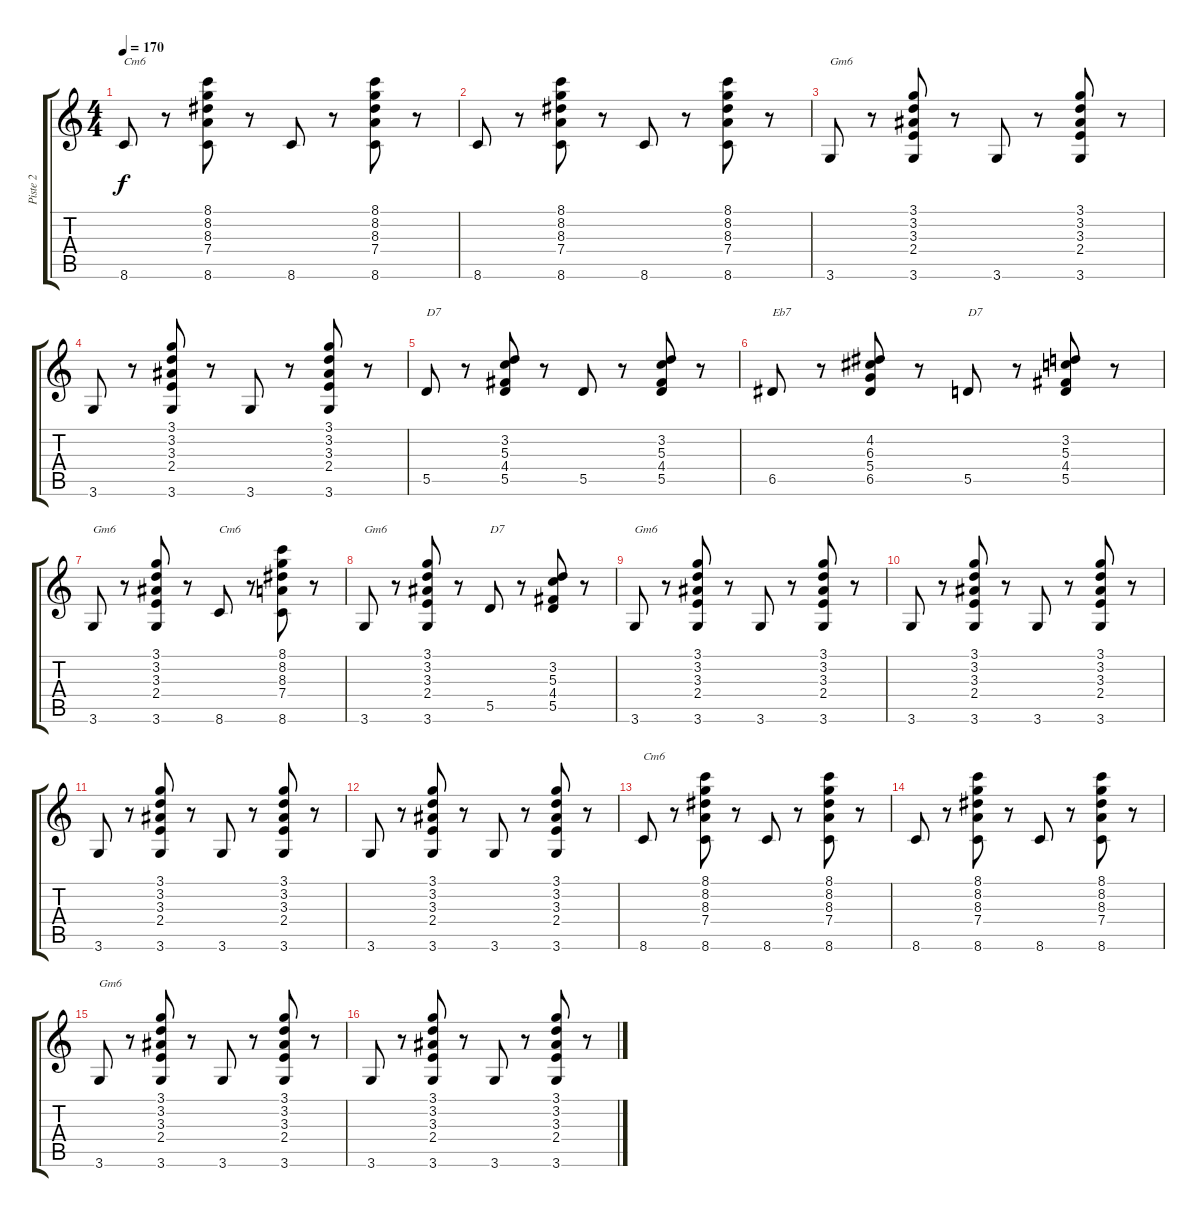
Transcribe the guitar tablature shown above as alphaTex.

\track ("Piste 2" "Piste 2") {instrument acousticguitarnylon}
\staff {score tabs}
\tuning (E4 B3 G3 D3 A2 E2) {hide}
\ts (4 4)
\tempo 170
\clef g2
\ks c
8.6.8{txt "Cm6" dy f} r.8 (8.1 8.2 8.3 7.4 8.6).8 r.8 8.6.8 r.8 (8.1 8.2 8.3 7.4 8.6).8 r.8 |
8.6.8 r.8 (8.1 8.2 8.3 7.4 8.6).8 r.8 8.6.8 r.8 (8.1 8.2 8.3 7.4 8.6).8 r.8 |
3.6.8{txt "Gm6"} r.8 (3.1 3.2 3.3 2.4 3.6).8 r.8 3.6.8 r.8 (3.1 3.2 3.3 2.4 3.6).8 r.8 |
3.6.8 r.8 (3.1 3.2 3.3 2.4 3.6).8 r.8 3.6.8 r.8 (3.1 3.2 3.3 2.4 3.6).8 r.8 |
5.5.8{txt "D7"} r.8 (3.2 5.3 4.4 5.5).8 r.8 5.5.8 r.8 (3.2 5.3 4.4 5.5).8 r.8 |
6.5.8{txt "Eb7"} r.8 (4.2 6.3 5.4 6.5).8 r.8 5.5.8{txt "D7"} r.8 (3.2 5.3 4.4 5.5).8 r.8 |
3.6.8{txt "Gm6"} r.8 (3.1 3.2 3.3 2.4 3.6).8 r.8 8.6.8{txt "Cm6"} r.8 (8.1 8.2 8.3 7.4 8.6).8 r.8 |
3.6.8{txt "Gm6"} r.8 (3.1 3.2 3.3 2.4 3.6).8 r.8 5.5.8{txt "D7"} r.8 (3.2 5.3 4.4 5.5).8 r.8 |
3.6.8{txt "Gm6"} r.8 (3.1 3.2 3.3 2.4 3.6).8 r.8 3.6.8 r.8 (3.1 3.2 3.3 2.4 3.6).8 r.8 |
3.6.8 r.8 (3.1 3.2 3.3 2.4 3.6).8 r.8 3.6.8 r.8 (3.1 3.2 3.3 2.4 3.6).8 r.8 |
3.6.8 r.8 (3.1 3.2 3.3 2.4 3.6).8 r.8 3.6.8 r.8 (3.1 3.2 3.3 2.4 3.6).8 r.8 |
3.6.8 r.8 (3.1 3.2 3.3 2.4 3.6).8 r.8 3.6.8 r.8 (3.1 3.2 3.3 2.4 3.6).8 r.8 |
8.6.8{txt "Cm6"} r.8 (8.1 8.2 8.3 7.4 8.6).8 r.8 8.6.8 r.8 (8.1 8.2 8.3 7.4 8.6).8 r.8 |
8.6.8 r.8 (8.1 8.2 8.3 7.4 8.6).8 r.8 8.6.8 r.8 (8.1 8.2 8.3 7.4 8.6).8 r.8 |
3.6.8{txt "Gm6"} r.8 (3.1 3.2 3.3 2.4 3.6).8 r.8 3.6.8 r.8 (3.1 3.2 3.3 2.4 3.6).8 r.8 |
3.6.8 r.8 (3.1 3.2 3.3 2.4 3.6).8 r.8 3.6.8 r.8 (3.1 3.2 3.3 2.4 3.6).8 r.8
